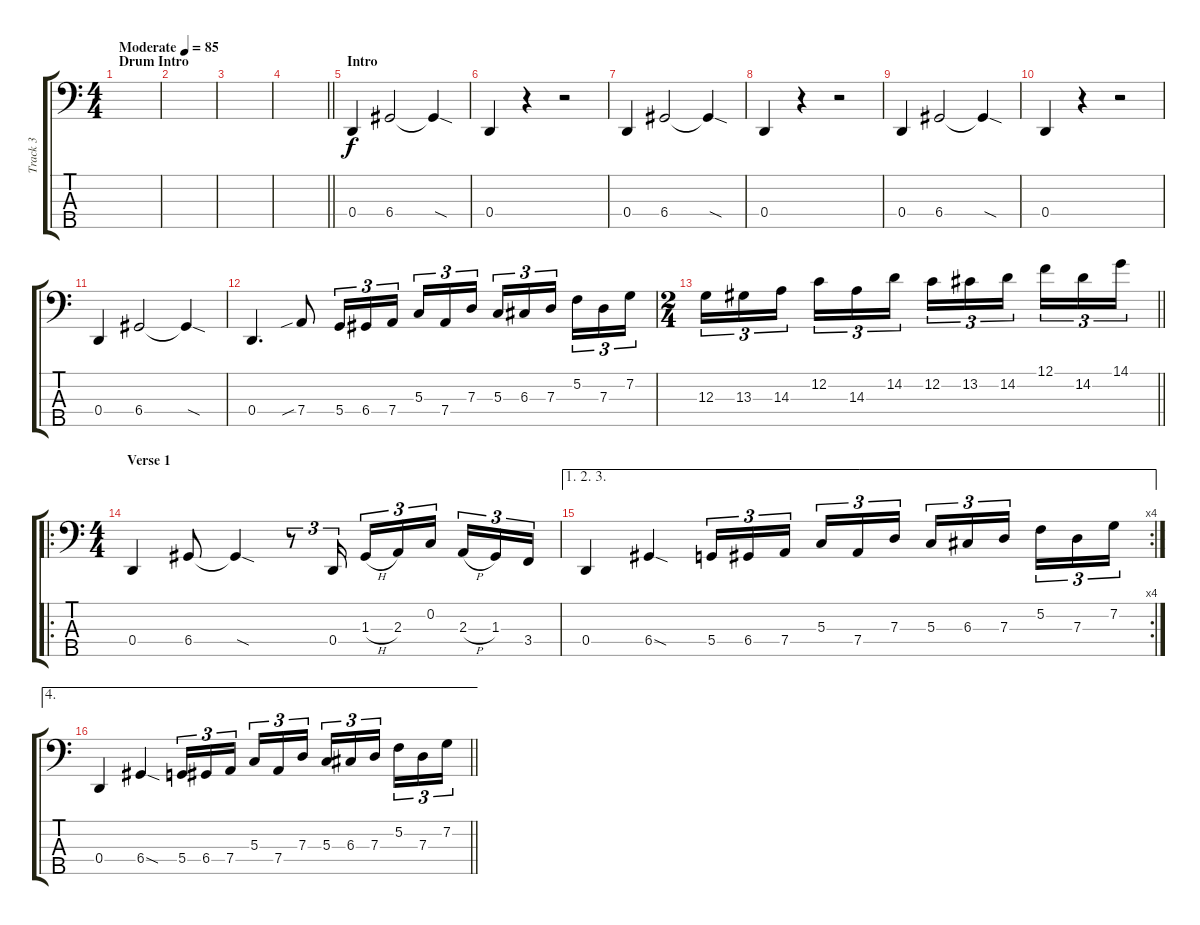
\track ("Track 3" "Track 3") {instrument electricbassfinger}
\staff {score tabs}
\tuning (F2 C2 G1 D1 A0) {hide}
\ts (4 4)
\section ("" "Drum Intro")
\tempo (85 "Moderate")
\clef f4
\ks c
|
|
|
\barLineRight lightlight
|
\section ("" "Intro")
0.4.4 6.4.2 6.4{sod t}.4 |
0.4.4 r.4 r.2 |
0.4.4 6.4.2 6.4{sod t}.4 |
0.4.4 r.4 r.2 |
0.4.4 6.4.2 6.4{sod t}.4 |
0.4.4 r.4 r.2 |
0.4.4 6.4.2 6.4{sod t}.4 |
0.4.4{d} 7.4{sib}.8 5.4.16{tu (3 2)} 6.4.16{tu (3 2)} 7.4.16{tu (3 2) beam splitsecondary} 5.3.16{tu (3 2)} 7.4.16{tu (3 2)} 7.3.16{tu (3 2)} 5.3.16{tu (3 2)} 6.3.16{tu (3 2)} 7.3.16{tu (3 2) beam splitsecondary} 5.2.16{tu (3 2)} 7.3.16{tu (3 2)} 7.2.16{tu (3 2)} |
\ts (2 4)
\barLineRight lightlight
12.3.16{tu (3 2)} 13.3.16{tu (3 2)} 14.3.16{tu (3 2) beam splitsecondary} 12.2.16{tu (3 2)} 14.3.16{tu (3 2)} 14.2.16{tu (3 2)} 12.2.16{tu (3 2)} 13.2.16{tu (3 2)} 14.2.16{tu (3 2) beam splitsecondary} 12.1.16{tu (3 2)} 14.2.16{tu (3 2)} 14.1.16{tu (3 2)} |
\ro
\ts (4 4)
\section ("" "Verse 1")
0.4.4 6.4.8 6.4{sod t}.4 r.8{tu (3 2)} 0.4.16{tu (3 2)} 1.3{h}.16{tu (3 2)} 2.3.16{tu (3 2)} 0.2.16{tu (3 2) beam splitsecondary} 2.3{h}.16{tu (3 2)} 1.3.16{tu (3 2)} 3.4.16{tu (3 2)} |
\ae (1 2 3)
\rc 4
0.4.4 6.4{sod}.4 5.4.16{tu (3 2)} 6.4.16{tu (3 2)} 7.4.16{tu (3 2) beam splitsecondary} 5.3.16{tu (3 2)} 7.4.16{tu (3 2)} 7.3.16{tu (3 2)} 5.3.16{tu (3 2)} 6.3.16{tu (3 2)} 7.3.16{tu (3 2) beam splitsecondary} 5.2.16{tu (3 2)} 7.3.16{tu (3 2)} 7.2.16{tu (3 2)} |
\ae 4
\barLineRight lightlight
0.4.4 6.4{sod}.4 5.4.16{tu (3 2)} 6.4.16{tu (3 2)} 7.4.16{tu (3 2) beam splitsecondary} 5.3.16{tu (3 2)} 7.4.16{tu (3 2)} 7.3.16{tu (3 2)} 5.3.16{tu (3 2)} 6.3.16{tu (3 2)} 7.3.16{tu (3 2) beam splitsecondary} 5.2.16{tu (3 2)} 7.3.16{tu (3 2)} 7.2.16{tu (3 2)}
